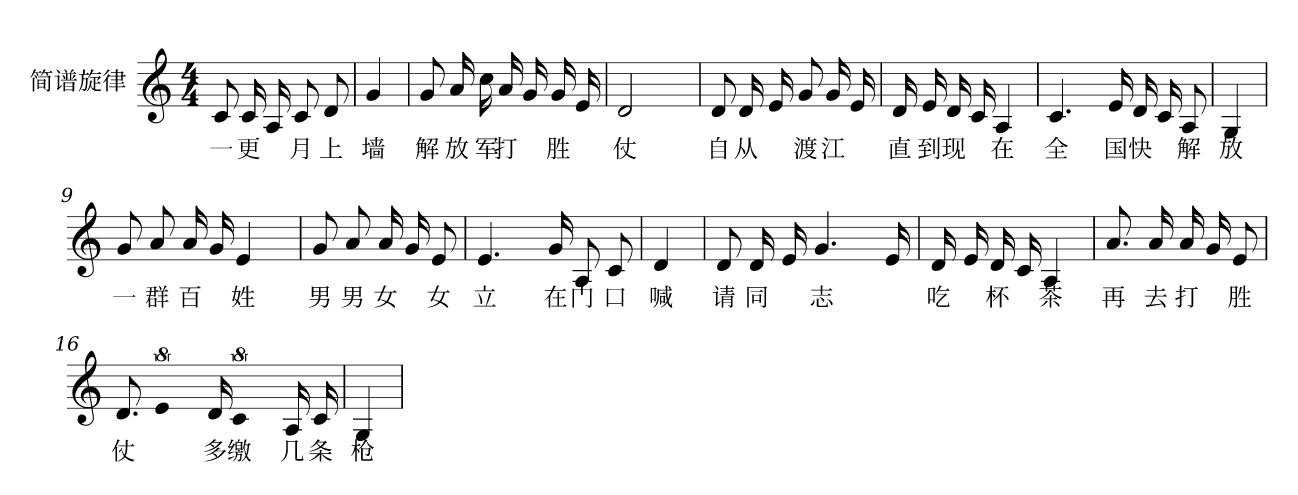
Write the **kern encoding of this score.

**kern	**text
*part1	*part1
*staff1	*staff1
*I"简谱旋律	*
*k[]	*
*M4/4	*
=1	=1
8c	一
16c	更
16A	.
8c	月
8d	上
=2	=2
4g	墙
=3	=3
8g	解
16a	放
16cc	军
16a	打
16g	.
16g	胜
16e	.
=4	=4
!LO:N:vis=2	!
2.d	仗
=5	=5
8d	自
16d	从
16e	.
8g	渡
16g	江
16e	.
=6	=6
16d	直
16e	到
16d	现
16c	.
4A	在
=7	=7
!LO:N:vis=4.	!
4..c	全
16e	国
16d	快
16c	.
8A	解
=8	=8
4G	放
=9	=9
8g	一
8a	群
16a	百
16g	.
!LO:N:vis=4	!
4.e	姓
=10	=10
8g	男
8a	男
16a	女
16g	.
8e	女
=11	=11
!LO:N:vis=4.	!
4..e	立
16g	在
8A	门
8c	口
=12	=12
4d	喊
=13	=13
8d	请
16d	同
16e	.
!LO:N:vis=4.	!
4..g	志
16e	.
=14	=14
16d	吃
16e	.
16d	杯
16c	.
4A	茶
=15	=15
8.a	再
16a	去
16a	打
16g	.
8e	胜
=16	=16
8.d	仗
!LO:N:vis=4	!
16%5e	.
16d	多
!LO:N:vis=4	!
16%5c	缴
16A	几
16c	条
=17	=17
4G	枪
=	=
*-	*-
